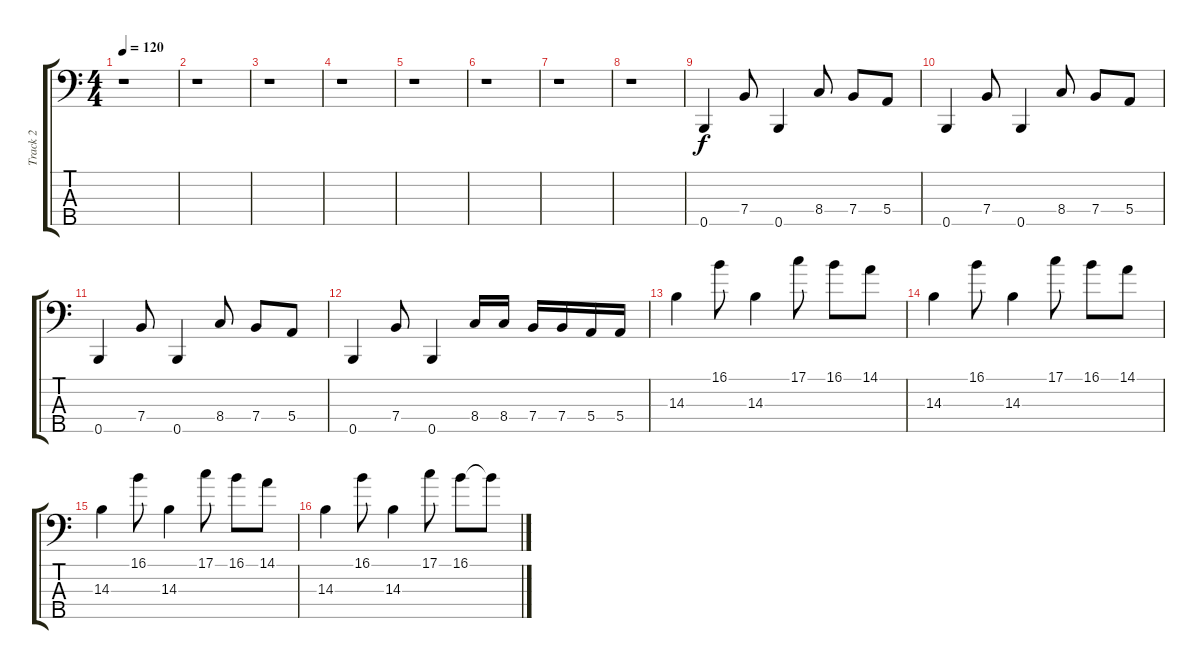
\track ("Track 2" "Track 2") {instrument synthbass1}
\staff {score tabs}
\tuning (G2 D2 A1 E1 B0) {hide}
\ts (4 4)
\tempo 120
\clef f4
\ks c
r.1{dy f instrument synthbass1} |
r.1 |
r.1 |
r.1 |
r.1 |
r.1 |
r.1 |
r.1 |
0.5.4 7.4.8 0.5.4 8.4.8 7.4.8 5.4.8 |
0.5.4 7.4.8 0.5.4 8.4.8 7.4.8 5.4.8 |
0.5.4 7.4.8 0.5.4 8.4.8 7.4.8 5.4.8 |
0.5.4 7.4.8 0.5.4 8.4.16 8.4.16 7.4.16 7.4.16 5.4.16 5.4.16 |
14.3.4 16.1.8 14.3.4 17.1.8 16.1.8 14.1.8 |
14.3.4 16.1.8 14.3.4 17.1.8 16.1.8 14.1.8 |
14.3.4 16.1.8 14.3.4 17.1.8 16.1.8 14.1.8 |
14.3.4 16.1.8 14.3.4 17.1.8 16.1.8 16.1{t}.8
